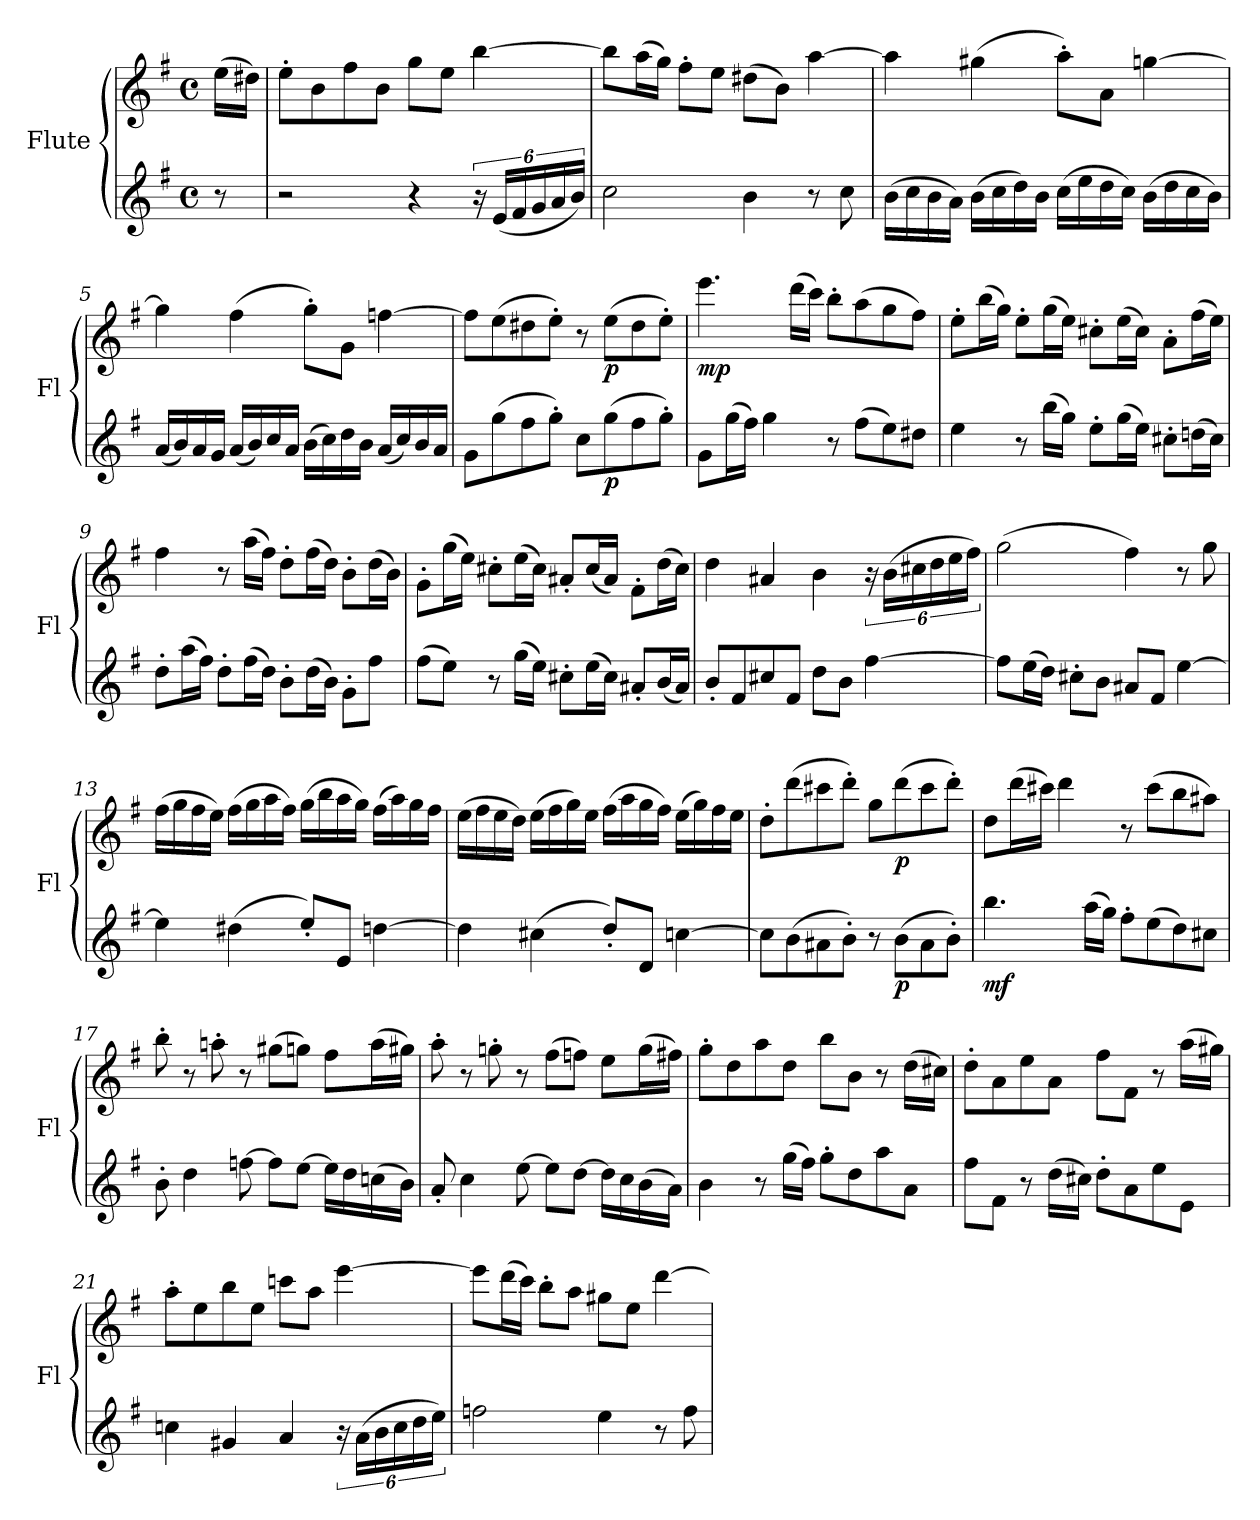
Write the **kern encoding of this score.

**kern	**dynam	**kern	**dynam
*part2	*part2	*part1	*part1
*staff2	*staff2	*staff1	*staff1
*I"Flute	*	*I"Flute	*
*I'Fl	*	*I'Fl	*
*clefG2	*	*clefG2	*
*k[f#]	*	*k[f#]	*
*G:	*	*G:	*
*M4/4	*	*M4/4	*
*met(c)	*	*met(c)	*
*MM109	*	*MM109	*
=1	=1	=1	=1
8r	.	(>16ee\LL	.
.	.	16dd#X\JJ)	.
=2	=2	=2	=2
2r	.	8ee'\L	.
.	.	8b\	.
.	.	8ff#\	.
.	.	8b\J	.
4r	.	8gg\L	.
.	.	8ee\J	.
24r	.	[4bb\	.
(<24e/LL	.	.	.
24f#/	.	.	.
24g/	.	.	.
24a/	.	.	.
24b/JJ)	.	.	.
=3	=3	=3	=3
2cc\	.	8bb\L]	.
.	.	(>16aa\L	.
.	.	16gg\JJ)	.
.	.	8ff#'\L	.
.	.	8ee\J	.
4b\	.	(>8dd#X\L	.
.	.	8b\J)	.
8r	.	[4aa\	.
8cc\	.	.	.
!!LO:LB:g=z
=4	=4	=4	=4
(>16b\LL	.	4aa\]	.
16cc\	.	.	.
16b\	.	.	.
16a\JJ)	.	.	.
(>16b\LL	.	(>4gg#X\	.
16cc\	.	.	.
16dd\)	.	.	.
16b\JJ	.	.	.
(>16cc\LL	.	8aa'\L)	.
16ee\	.	.	.
16dd\	.	8a\J	.
16cc\JJ)	.	.	.
(>16b\LL	.	[4ggn\	.
16dd\	.	.	.
16cc\	.	.	.
16b\JJ)	.	.	.
=5	=5	=5	=5
(<16a/LL	.	4gg\]	.
16b/)	.	.	.
16a/	.	.	.
16g/JJ	.	.	.
(<16a/LL	.	(>4ff#\	.
16b/)	.	.	.
16cc/	.	.	.
16a/JJ	.	.	.
(>16b\LL	.	8gg'\L)	.
16cc\)	.	.	.
16dd\	.	8g\J	.
16b\JJ	.	.	.
(<16a/LL	.	[4ffn\	.
16cc/)	.	.	.
16b/	.	.	.
16a/JJ	.	.	.
=6	=6	=6	=6
8g\L	.	8ff\L]	.
(>8gg\	.	(>8ee\	.
8ff#\	.	8dd#X\	.
8gg'\J)	.	8ee'\J)	.
8cc\L	.	8r	.
!	!LO:DY:b	!	!LO:DY:b
(>8gg\	p	(>8ee\L	p
8ff#\	.	8dd#\	.
8gg'\J)	.	8ee'\J)	.
!!LO:LB:g=z
=7	=7	=7	=7
!	!	!	!LO:DY:b
8g\L	.	4.eee\	mp
(>16gg\L	.	.	.
16ff#\JJ)	.	.	.
4gg\	.	.	.
.	.	(>16ddd\LL	.
.	.	16ccc\JJ)	.
8r	.	8bb'\L	.
(>8ff#\L	.	(>8aa\	.
8ee\)	.	8gg\	.
8dd#X\J	.	8ff#\J)	.
=8	=8	=8	=8
4ee\	.	8ee'\L	.
.	.	(>16bb\L	.
.	.	16gg\JJ)	.
8r	.	8ee'\L	.
(>16bb\LL	.	(>16gg\L	.
16gg\JJ)	.	16ee\JJ)	.
8ee'\L	.	8cc#X'\L	.
(>16gg\L	.	(>16ee\L	.
16ee\JJ)	.	16cc#\JJ)	.
8cc#X'\L	.	8a'\L	.
(>16ddn\L	.	(>16ff#\L	.
16cc#\JJ)	.	16ee\JJ)	.
=9	=9	=9	=9
8dd'\L	.	4ff#\	.
(>16aa\L	.	.	.
16ff#\JJ)	.	.	.
8dd'\L	.	8r	.
(>16ff#\L	.	(>16aa\LL	.
16dd\JJ)	.	16ff#\JJ)	.
8b'\L	.	8dd'\L	.
(>16dd\L	.	(>16ff#\L	.
16b\JJ)	.	16dd\JJ)	.
8g'\L	.	8b'\L	.
8ff#\J	.	(>16dd\L	.
.	.	16b\JJ)	.
!!LO:PB:g=z
=10	=10	=10	=10
(>8ff#\L	.	8g'\L	.
8ee\J)	.	(>16gg\L	.
.	.	16ee\JJ)	.
8r	.	8cc#X'\L	.
(>16gg\LL	.	(>16ee\L	.
16ee\JJ)	.	16cc#\JJ)	.
8cc#X'\L	.	8a#X'/L	.
(>16ee\L	.	(<16cc#/L	.
16cc#\JJ)	.	16a#/JJ)	.
8a#X'/L	.	8f#'\L	.
(<16b/L	.	(>16dd\L	.
16a#/JJ)	.	16cc#\JJ)	.
=11	=11	=11	=11
8b'/L	.	4dd\	.
8f#/	.	.	.
8cc#X/	.	4a#X/	.
8f#/J	.	.	.
8dd\L	.	4b\	.
8b\J	.	.	.
[4ff#\	.	24r	.
.	.	(>24b\LL	.
.	.	24cc#X\	.
.	.	24dd\	.
.	.	24ee\	.
.	.	24ff#\JJ)	.
=12	=12	=12	=12
8ff#\L]	.	(>2gg\	.
(>16ee\L	.	.	.
16dd\JJ)	.	.	.
8cc#X'\L	.	.	.
8b\J	.	.	.
8a#X/L	.	4ff#\)	.
8f#/J	.	.	.
[4ee\	.	8r	.
.	.	8gg\	.
!!LO:LB:g=z
=13	=13	=13	=13
4ee\]	.	(>16ff#\LL	.
.	.	16gg\	.
.	.	16ff#\	.
.	.	16ee\JJ)	.
(>4dd#X\	.	(>16ff#\LL	.
.	.	16gg\	.
.	.	16aa\	.
.	.	16ff#\JJ)	.
8ee'/L)	.	(>16gg\LL	.
.	.	16bb\	.
8e/J	.	16aa\	.
.	.	16gg\JJ)	.
[4ddn\	.	(>16ff#\LL	.
.	.	16aa\)	.
.	.	16gg\	.
.	.	16ff#\JJ	.
=14	=14	=14	=14
4dd\]	.	(>16ee\LL	.
.	.	16ff#\	.
.	.	16ee\	.
.	.	16dd\JJ)	.
(>4cc#X\	.	(>16ee\LL	.
.	.	16ff#\	.
.	.	16gg\)	.
.	.	16ee\JJ	.
8dd'/L)	.	(>16ff#\LL	.
.	.	16aa\	.
8d/J	.	16gg\	.
.	.	16ff#\JJ)	.
[4ccn\	.	(>16ee\LL	.
.	.	16gg\)	.
.	.	16ff#\	.
.	.	16ee\JJ	.
=15	=15	=15	=15
8cc\L]	.	8dd'\L	.
(>8b\	.	(>8ddd\	.
8a#X\	.	8ccc#X\	.
8b'\J)	.	8ddd'\J)	.
8r	.	8gg\L	.
!	!LO:DY:b	!	!LO:DY:b
(>8b\L	p	(>8ddd\	p
8a#\	.	8ccc#\	.
8b'\J)	.	8ddd'\J)	.
!!LO:LB:g=z
=16	=16	=16	=16
!	!LO:DY:b	!	!
4.bb\	mf	8dd\L	.
.	.	(>16ddd\L	.
.	.	16ccc#X\JJ)	.
.	.	4ddd\	.
(>16aa\LL	.	.	.
16gg\JJ)	.	.	.
8ff#'\L	.	8r	.
(>8ee\	.	(>8ccc#\L	.
8dd\)	.	8bb\	.
8cc#X\J	.	8aa#X\J)	.
=17	=17	=17	=17
8b'\	.	8bb'\	.
4dd\	.	8r	.
.	.	8aan'\	.
[8ffn\	.	8r	.
8ff\L]	.	(>8gg#X\L	.
[8ee\J	.	8ggn\J)	.
16ee\LL]	.	8ff#\L	.
16dd\	.	.	.
(>16ccn\	.	(>16aa\L	.
16b\JJ)	.	16gg#X\JJ)	.
=18	=18	=18	=18
8a'/	.	8aa'\	.
4cc\	.	8r	.
.	.	8ggn'\	.
[8ee\	.	8r	.
8ee\L]	.	(>8ff#\L	.
[8dd\J	.	8ffn\J)	.
16dd\LL]	.	8ee\L	.
16cc\	.	.	.
(>16b\	.	(>16gg\L	.
16a\JJ)	.	16ff#X\JJ)	.
!!LO:LB:g=z
=19	=19	=19	=19
4b\	.	8gg'\L	.
.	.	8dd\	.
8r	.	8aa\	.
(>16gg\LL	.	8dd\J	.
16ff#\JJ)	.	.	.
8gg'\L	.	8bb\L	.
8dd\	.	8b\J	.
8aa\	.	8r	.
8a\J	.	(>16dd\LL	.
.	.	16cc#X\JJ)	.
=20	=20	=20	=20
8ff#\L	.	8dd'\L	.
8f#\J	.	8a\	.
8r	.	8ee\	.
(>16dd\LL	.	8a\J	.
16cc#X\JJ)	.	.	.
8dd'\L	.	8ff#\L	.
8a\	.	8f#\J	.
8ee\	.	8r	.
8e\J	.	(>16aa\LL	.
.	.	16gg#X\JJ)	.
=21	=21	=21	=21
4ccn\	.	8aa'\L	.
.	.	8ee\	.
4g#X/	.	8bb\	.
.	.	8ee\J	.
4a/	.	8cccn\L	.
.	.	8aa\J	.
24r	.	[4eee\	.
(>24a\LL	.	.	.
24b\	.	.	.
24cc\	.	.	.
24dd\	.	.	.
24ee\JJ)	.	.	.
!!LO:LB:g=z
=22	=22	=22	=22
2ffn\	.	8eee\L]	.
.	.	(>16ddd\L	.
.	.	16ccc\JJ)	.
.	.	8bb'\L	.
.	.	8aa\J	.
4ee\	.	8gg#X\L	.
.	.	8ee\J	.
8r	.	[4ddd\	.
8ff\	.	.	.
=	=	=	=
*-	*-	*-	*-
